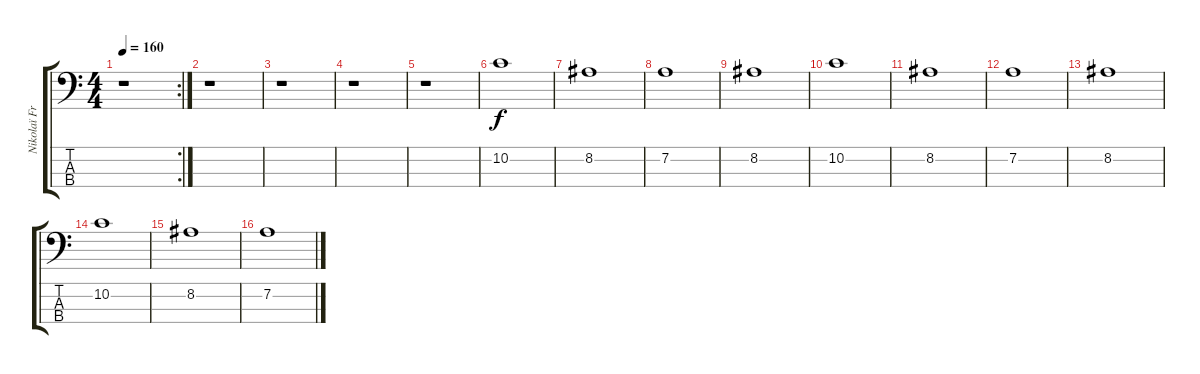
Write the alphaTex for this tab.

\track ("Nikolaï Fraiture" "Nikolaï Fr") {instrument electricbassfinger}
\staff {score tabs}
\tuning (G2 D2 A1 E1) {hide}
\rc 2
\ts (4 4)
\tempo 160
\clef f4
\ks c
r.1{dy f} |
r.1 |
r.1 |
r.1 |
r.1 |
10.2.1 |
8.2.1 |
7.2.1 |
8.2.1 |
10.2.1 |
8.2.1 |
7.2.1 |
8.2.1 |
10.2.1 |
8.2.1 |
7.2.1
